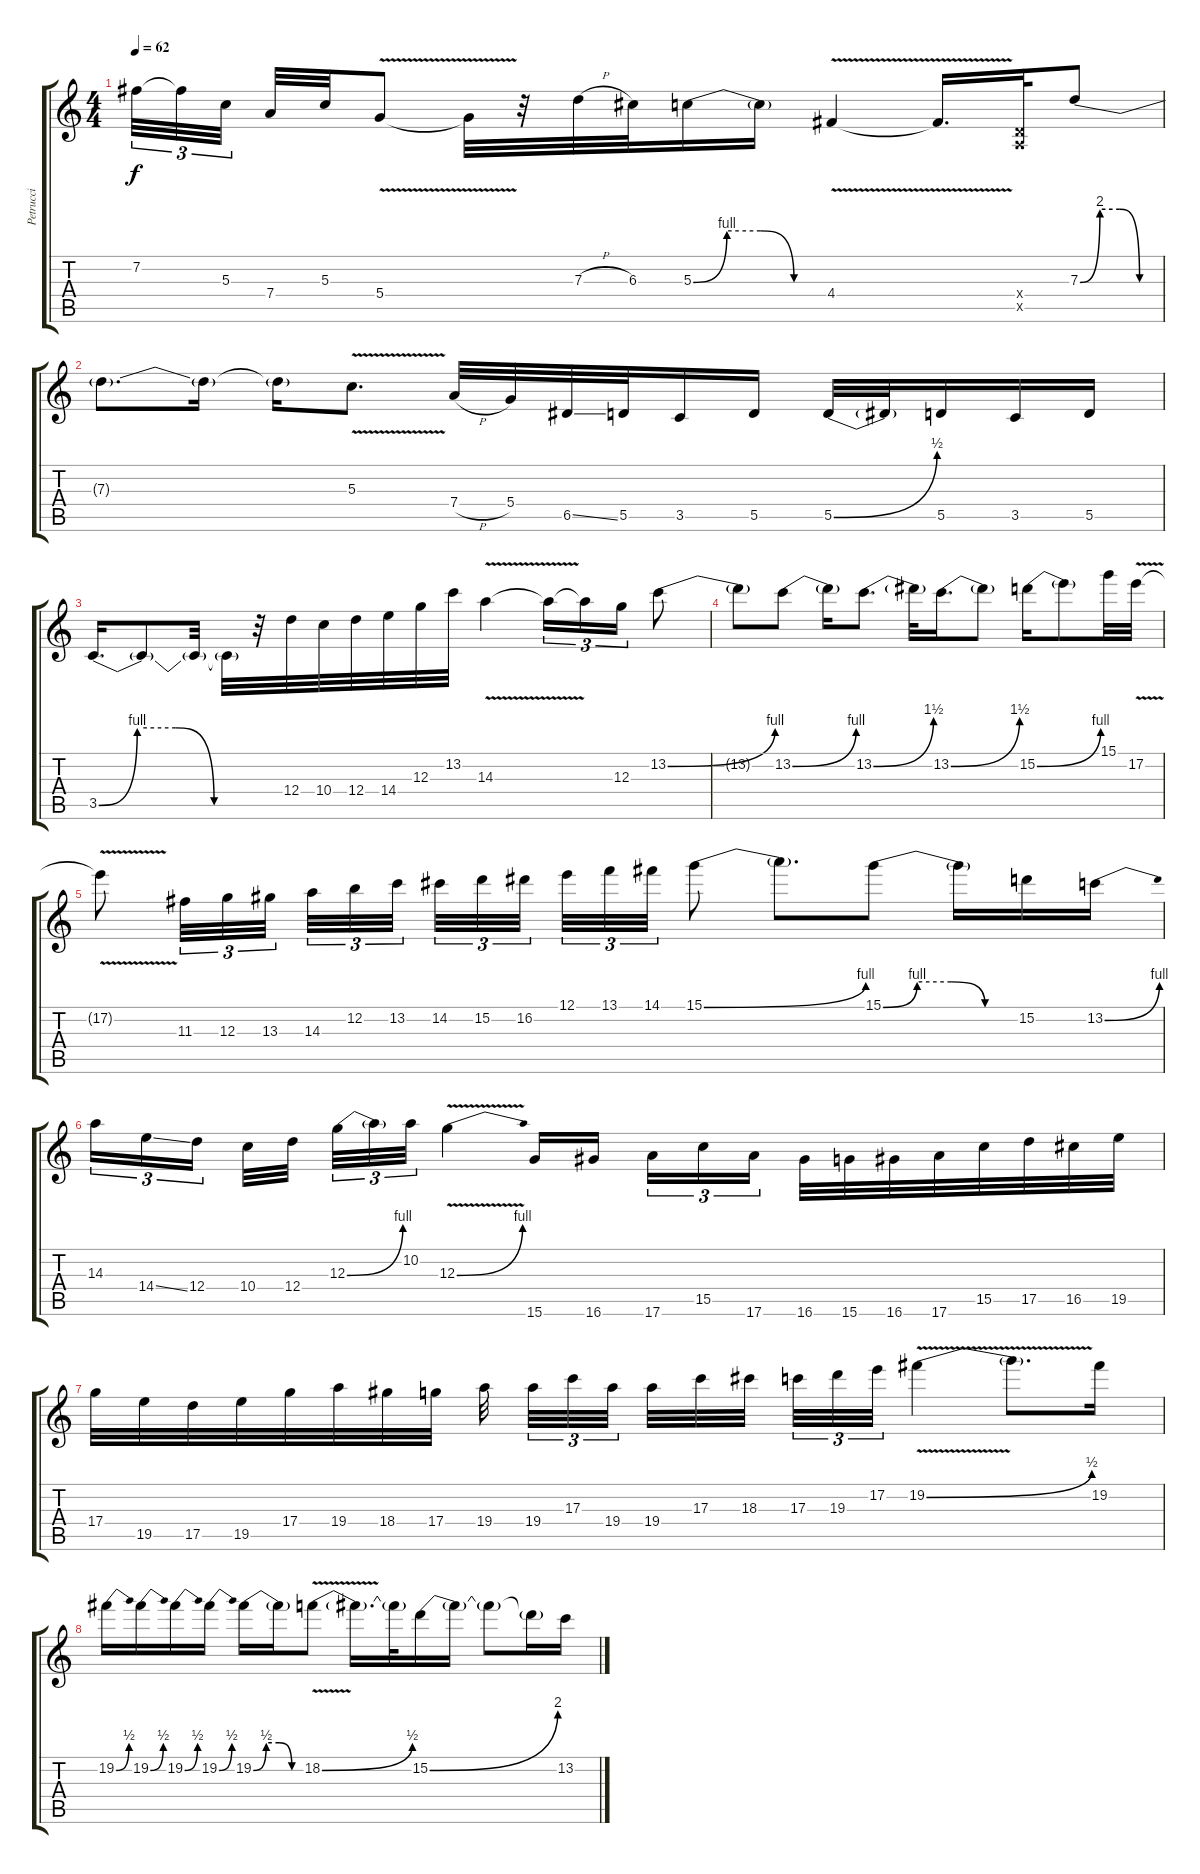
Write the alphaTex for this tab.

\track ("Petrucci" "Petrucci") {instrument distortionguitar}
\staff {score tabs}
\tuning (E4 B3 G3 D3 A2 E2) {hide}
\ts (4 4)
\tempo 62
\clef g2
\ks c
7.2{t}.32{tu (3 2) dy f} 7.2{t}.32{tu (3 2)} 5.3.32{tu (3 2)} 7.4.32 5.3.32 5.4{v}.8 5.4{t}.32 r.32 7.3{h}.32 6.3.32 5.3{be (custom 0 0 15 4 30 4 45 0 60 0)}.16 5.3{t}.16 4.4{v}.4 4.4{t}.16{d} (0.4{x} 0.5{x}).32 7.3{be (custom 0 0 15 8 30 8 45 0 60 0)}.8 |
7.3{t}.8{d} 7.3{t}.16 7.3{t}.16 5.3{v}.8{d} 7.4{h}.32 5.4.32 6.5{ss}.32 5.5.32 3.5.16 5.5.16 5.5{be (bend 0 0 60 2)}.32 5.5{t}.32 5.5.16 3.5.16 5.5.16 |
3.5{be (custom 0 0 15 4 30 4 45 0 60 0)}.16{d} 3.5{t}.8 3.5{t}.32 3.5{t}.32 r.32 12.4.32 10.4.32 12.4.32 14.4.32 12.3.32 13.2.32 14.3{v}.4 14.3{t}.16{tu (3 2)} 14.3{t}.16{tu (3 2)} 12.3.16{tu (3 2)} 13.2{be (bend 0 0 60 4)}.8 |
13.2{t}.8 13.2{be (bend 0 0 60 4)}.8 13.2{t}.16 13.2{be (bend 0 0 60 6)}.8{d} 13.2{t}.32 13.2{be (bend 0 0 60 6)}.16{d} 13.2{t}.8 15.2{be (bend 0 0 60 4)}.16 15.2{t}.8 15.1.32 17.2{v}.32 |
17.2{t}.8 11.3.32{tu (3 2)} 12.3.32{tu (3 2)} 13.3.32{tu (3 2)} 14.3.32{tu (3 2)} 12.2.32{tu (3 2)} 13.2.32{tu (3 2)} 14.2.32{tu (3 2)} 15.2.32{tu (3 2)} 16.2.32{tu (3 2)} 12.1.32{tu (3 2)} 13.1.32{tu (3 2)} 14.1.32{tu (3 2)} 15.1{be (bend 0 0 60 4)}.8 15.1{t}.8{d} 15.1{be (custom 0 0 15 4 30 4 45 0 60 0)}.8 15.1{t}.16 15.2.16 13.2{be (bend 0 0 60 4)}.16 |
14.3.16{tu (3 2)} 14.4{ss}.16{tu (3 2)} 12.4.16{tu (3 2)} 10.4.32 12.4.32 12.3{be (bend 0 0 60 4)}.32{tu (3 2)} 12.3{t}.32{tu (3 2)} 10.2.32{tu (3 2)} 12.3{be (bend 0 0 60 4) v}.4 15.6.16 16.6.16 17.6.16{tu (3 2)} 15.5.16{tu (3 2)} 17.6.16{tu (3 2)} 16.6.32 15.6.32 16.6.32 17.6.32 15.5.32 17.5.32 16.5.32 19.5.32 |
17.4.32 19.5.32 17.5.32 19.5.32 17.4.32 19.4.32 18.4.32 17.4.32 19.4.32 19.4.32{tu (3 2)} 17.3.32{tu (3 2)} 19.4.32{tu (3 2)} 19.4.32 17.3.32 18.3.32 17.3.32{tu (3 2)} 19.3.32{tu (3 2)} 17.2.32{tu (3 2)} 19.2{be (bend 0 0 60 2) v}.4 19.2{t}.8{d} 19.2.16 |
19.2{be (bend 0 0 60 2)}.16 19.2{be (bend 0 0 60 2)}.16 19.2{be (bend 0 0 60 2)}.16 19.2{be (bend 0 0 60 2)}.16 19.2{be (custom 0 0 15 2 30 2 45 0 60 0)}.16 19.2{t}.16 18.2{be (bend 0 0 60 2) v}.8 18.2{t}.16{d} 18.2{t}.32 15.2{be (bend 0 0 60 8)}.16 15.2{t}.16 15.2{t}.8 15.2{t}.16 13.2.16
